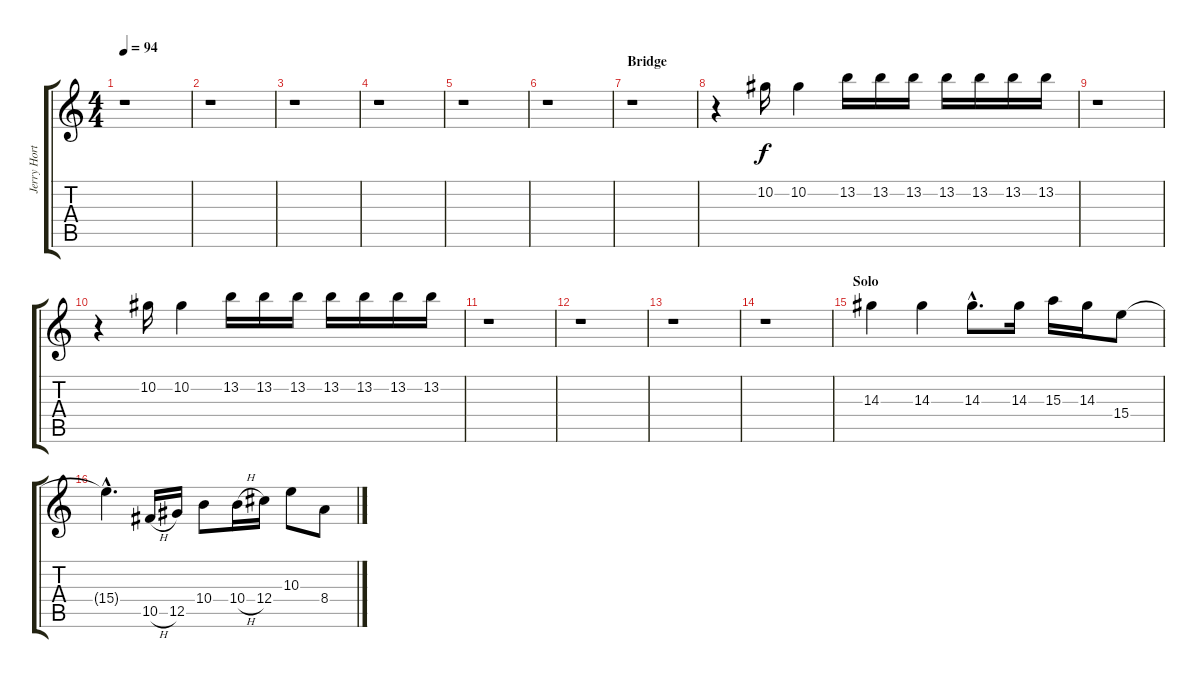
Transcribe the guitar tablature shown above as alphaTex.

\track ("Jerry Horton - Solo Guitar" "Jerry Hort") {instrument overdrivenguitar}
\staff {score tabs}
\tuning (Eb4 Bb3 Gb3 Db3 Ab2 Db2) {hide}
\ts (4 4)
\tempo 94
\clef g2
\ks c
r.1{dy f} |
r.1 |
r.1 |
r.1 |
r.1 |
r.1 |
\section ("" "Bridge")
r.1 |
r.4 10.2.16 10.2.4 13.2.16 13.2.16 13.2.16 13.2.16 13.2.16 13.2.16 13.2.16 |
r.1 |
r.4 10.2.16 10.2.4 13.2.16 13.2.16 13.2.16 13.2.16 13.2.16 13.2.16 13.2.16 |
r.1 |
r.1 |
r.1 |
r.1 |
\section ("" "Solo")
14.3.4{volume 16 instrument overdrivenguitar} 14.3.4 14.3{hac}.8{d} 14.3.16 15.3.16 14.3.16 15.4.8 |
15.4{hac t}.4{d} 10.5{h}.16 12.5.16 10.4.8 10.4{h}.16 12.4.16 10.3.8 8.4{ss}.8
